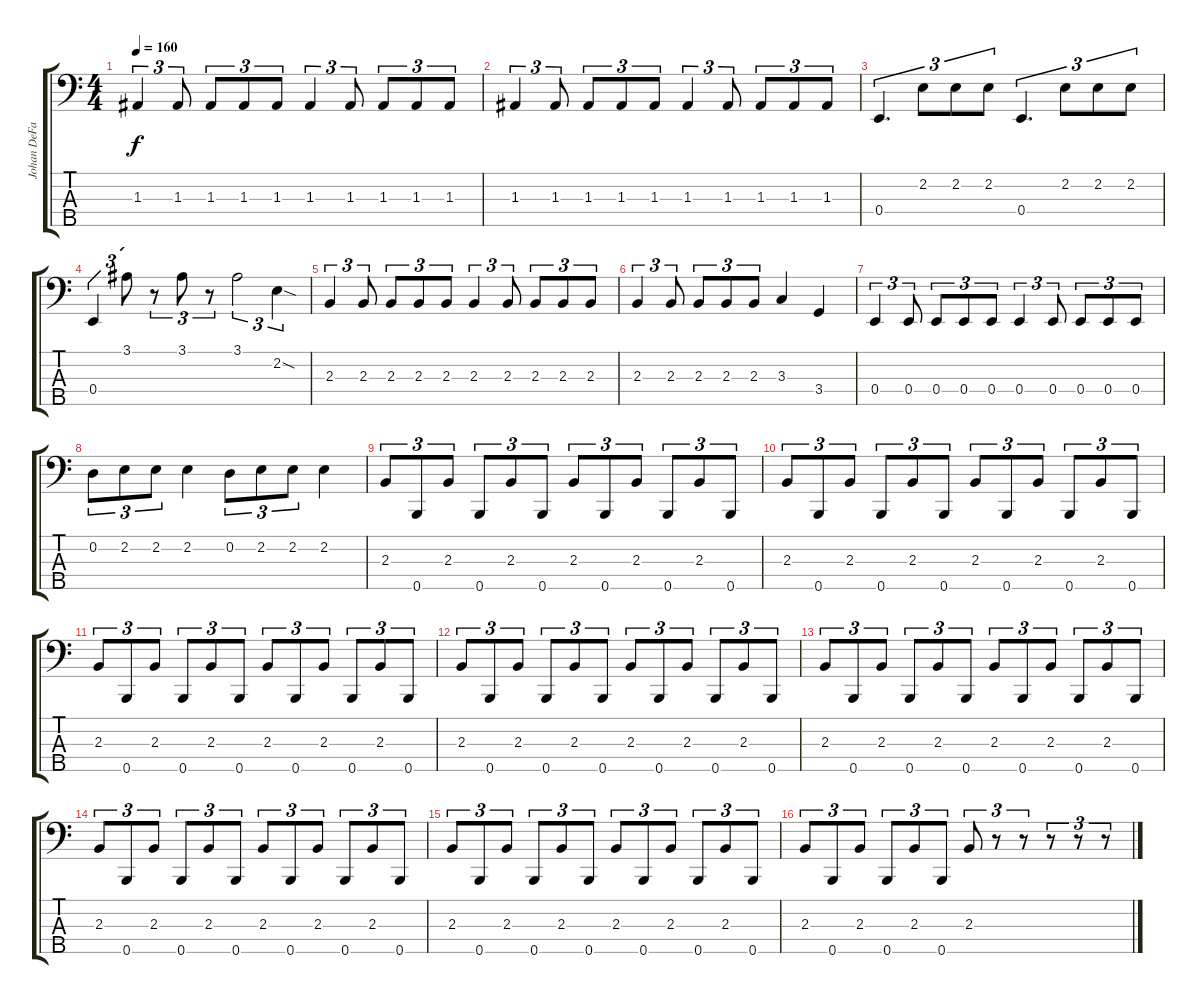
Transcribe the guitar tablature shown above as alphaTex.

\track ("Johan DeFarfalla" "Johan DeFa") {instrument electricbassfinger}
\staff {score tabs}
\tuning (G2 D2 A1 E1 B0) {hide}
\ts (4 4)
\tempo 160
\clef f4
\ks c
1.3.4{tu (3 2) dy f} 1.3.8{tu (3 2)} 1.3.8{tu (3 2)} 1.3.8{tu (3 2)} 1.3.8{tu (3 2)} 1.3.4{tu (3 2)} 1.3.8{tu (3 2)} 1.3.8{tu (3 2)} 1.3.8{tu (3 2)} 1.3.8{tu (3 2)} |
1.3.4{tu (3 2)} 1.3.8{tu (3 2)} 1.3.8{tu (3 2)} 1.3.8{tu (3 2)} 1.3.8{tu (3 2)} 1.3.4{tu (3 2)} 1.3.8{tu (3 2)} 1.3.8{tu (3 2)} 1.3.8{tu (3 2)} 1.3.8{tu (3 2)} |
0.4.4{d tu (3 2)} 2.2.8{tu (3 2)} 2.2.8{tu (3 2)} 2.2.8{tu (3 2)} 0.4.4{d tu (3 2)} 2.2.8{tu (3 2)} 2.2.8{tu (3 2)} 2.2.8{tu (3 2)} |
0.4.4{tu (3 2)} 3.1.8{tu (3 2)} r.8{tu (3 2)} 3.1.8{tu (3 2)} r.8{tu (3 2)} 3.1.2{tu (3 2)} 2.2{sod}.4{tu (3 2)} |
2.3.4{tu (3 2)} 2.3.8{tu (3 2)} 2.3.8{tu (3 2)} 2.3.8{tu (3 2)} 2.3.8{tu (3 2)} 2.3.4{tu (3 2)} 2.3.8{tu (3 2)} 2.3.8{tu (3 2)} 2.3.8{tu (3 2)} 2.3.8{tu (3 2)} |
2.3.4{tu (3 2)} 2.3.8{tu (3 2)} 2.3.8{tu (3 2)} 2.3.8{tu (3 2)} 2.3.8{tu (3 2)} 3.3.4 3.4.4 |
0.4.4{tu (3 2)} 0.4.8{tu (3 2)} 0.4.8{tu (3 2)} 0.4.8{tu (3 2)} 0.4.8{tu (3 2)} 0.4.4{tu (3 2)} 0.4.8{tu (3 2)} 0.4.8{tu (3 2)} 0.4.8{tu (3 2)} 0.4.8{tu (3 2)} |
0.2.8{tu (3 2)} 2.2.8{tu (3 2)} 2.2.8{tu (3 2)} 2.2.4 0.2.8{tu (3 2)} 2.2.8{tu (3 2)} 2.2.8{tu (3 2)} 2.2.4 |
2.3.8{tu (3 2) volume 10} 0.5.8{tu (3 2)} 2.3.8{tu (3 2)} 0.5.8{tu (3 2)} 2.3.8{tu (3 2)} 0.5.8{tu (3 2)} 2.3.8{tu (3 2)} 0.5.8{tu (3 2)} 2.3.8{tu (3 2)} 0.5.8{tu (3 2)} 2.3.8{tu (3 2)} 0.5.8{tu (3 2)} |
2.3.8{tu (3 2) volume 10} 0.5.8{tu (3 2)} 2.3.8{tu (3 2)} 0.5.8{tu (3 2)} 2.3.8{tu (3 2)} 0.5.8{tu (3 2)} 2.3.8{tu (3 2)} 0.5.8{tu (3 2)} 2.3.8{tu (3 2)} 0.5.8{tu (3 2)} 2.3.8{tu (3 2)} 0.5.8{tu (3 2)} |
2.3.8{tu (3 2) volume 10} 0.5.8{tu (3 2)} 2.3.8{tu (3 2)} 0.5.8{tu (3 2)} 2.3.8{tu (3 2)} 0.5.8{tu (3 2)} 2.3.8{tu (3 2)} 0.5.8{tu (3 2)} 2.3.8{tu (3 2)} 0.5.8{tu (3 2)} 2.3.8{tu (3 2)} 0.5.8{tu (3 2)} |
2.3.8{tu (3 2) volume 10} 0.5.8{tu (3 2)} 2.3.8{tu (3 2)} 0.5.8{tu (3 2)} 2.3.8{tu (3 2)} 0.5.8{tu (3 2)} 2.3.8{tu (3 2)} 0.5.8{tu (3 2)} 2.3.8{tu (3 2)} 0.5.8{tu (3 2)} 2.3.8{tu (3 2)} 0.5.8{tu (3 2)} |
2.3.8{tu (3 2) volume 10} 0.5.8{tu (3 2)} 2.3.8{tu (3 2)} 0.5.8{tu (3 2)} 2.3.8{tu (3 2)} 0.5.8{tu (3 2)} 2.3.8{tu (3 2)} 0.5.8{tu (3 2)} 2.3.8{tu (3 2)} 0.5.8{tu (3 2)} 2.3.8{tu (3 2)} 0.5.8{tu (3 2)} |
2.3.8{tu (3 2) volume 10} 0.5.8{tu (3 2)} 2.3.8{tu (3 2)} 0.5.8{tu (3 2)} 2.3.8{tu (3 2)} 0.5.8{tu (3 2)} 2.3.8{tu (3 2)} 0.5.8{tu (3 2)} 2.3.8{tu (3 2)} 0.5.8{tu (3 2)} 2.3.8{tu (3 2)} 0.5.8{tu (3 2)} |
2.3.8{tu (3 2) volume 10} 0.5.8{tu (3 2)} 2.3.8{tu (3 2)} 0.5.8{tu (3 2)} 2.3.8{tu (3 2)} 0.5.8{tu (3 2)} 2.3.8{tu (3 2)} 0.5.8{tu (3 2)} 2.3.8{tu (3 2)} 0.5.8{tu (3 2)} 2.3.8{tu (3 2)} 0.5.8{tu (3 2)} |
2.3.8{tu (3 2)} 0.5.8{tu (3 2)} 2.3.8{tu (3 2)} 0.5.8{tu (3 2)} 2.3.8{tu (3 2)} 0.5.8{tu (3 2)} 2.3.8{tu (3 2)} r.8{tu (3 2)} r.8{tu (3 2)} r.8{tu (3 2)} r.8{tu (3 2)} r.8{tu (3 2)}
